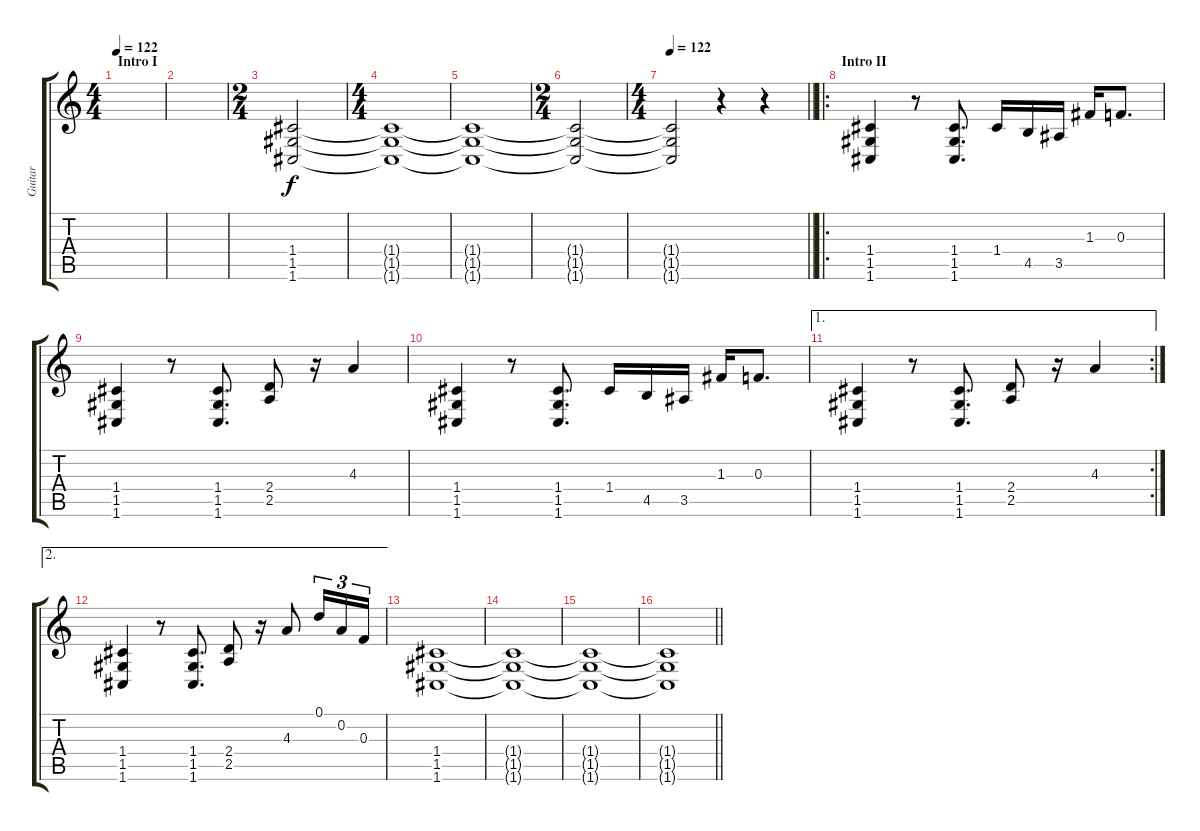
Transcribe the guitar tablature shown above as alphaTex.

\track ("Guitar" "Guitar") {instrument distortionguitar}
\staff {score tabs}
\tuning (D4 A3 F3 C3 G2 C2) {hide}
\ts (4 4)
\section ("" "Intro I")
\tempo 122
\tempo 90
\tempo 122
\clef g2
\ks c
|
|
\ts (2 4)
(1.4 1.5 1.6).2{volume 16} |
\ts (4 4)
(1.4{t} 1.5{t} 1.6{t}).1 |
(1.4{t} 1.5{t} 1.6{t}).1 |
\ts (2 4)
(1.4{t} 1.5{t} 1.6{t}).2 |
\ts (4 4)
\tempo 122
\barLineRight lightlight
(1.4{t} 1.5{t} 1.6{t}).2 r.4 r.4 |
\ro
\section ("" "Intro II")
(1.4 1.5 1.6).4 r.8 (1.4 1.5 1.6).8{d} 1.4.16 4.5.16 3.5.16 1.3.16 0.3.8{d} |
(1.4 1.5 1.6).4 r.8 (1.4 1.5 1.6).8{d} (2.4 2.5).8 r.16 4.3.4 |
(1.4 1.5 1.6).4 r.8 (1.4 1.5 1.6).8{d} 1.4.16 4.5.16 3.5.16 1.3.16 0.3.8{d} |
\ae 1
\rc 2
(1.4 1.5 1.6).4 r.8 (1.4 1.5 1.6).8{d} (2.4 2.5).8 r.16 4.3.4 |
\ae 2
(1.4 1.5 1.6).4 r.8 (1.4 1.5 1.6).8{d} (2.4 2.5).8 r.16 4.3.8 0.1.16{tu (3 2)} 0.2.16{tu (3 2)} 0.3.16{tu (3 2)} |
(1.4 1.5 1.6).1 |
(1.4{t} 1.5{t} 1.6{t}).1 |
(1.4{t} 1.5{t} 1.6{t}).1 |
\barLineRight lightlight
(1.4{t} 1.5{t} 1.6{t}).1
